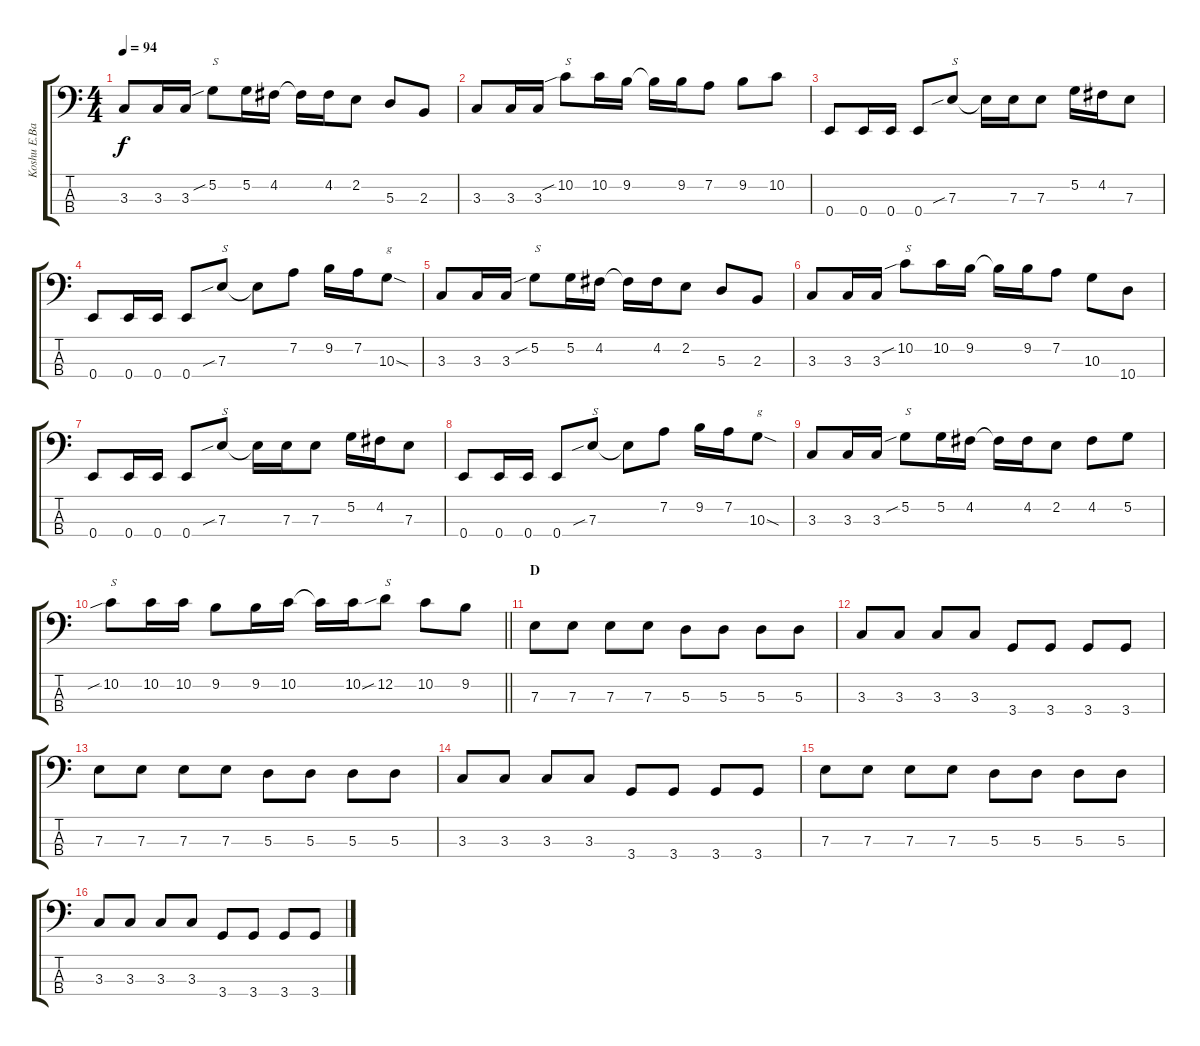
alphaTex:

\track ("Koshu E.Bass" "Koshu E.Ba") {instrument electricbassfinger}
\staff {score tabs}
\tuning (G2 D2 A1 E1) {hide}
\ts (4 4)
\tempo 94
\clef f4
\ks c
3.3.8{dy f} 3.3.16 3.3.16 5.2{sib}.8{txt "S"} 5.2.16 4.2.16 4.2{t}.16 4.2.16 2.2.8 5.3.8 2.3.8 |
3.3.8 3.3.16 3.3.16 10.2{sib}.8{txt "S"} 10.2.16 9.2.16 9.2{t}.16 9.2.16 7.2.8 9.2.8 10.2.8 |
0.4.8 0.4.16 0.4.16 0.4.8 7.3{sib}.8{txt "S"} 7.3{t}.16 7.3.16 7.3.8 5.2.16 4.2.16 7.3.8 |
0.4.8 0.4.16 0.4.16 0.4.8 7.3{sib}.8{txt "S"} 7.3{t}.8 7.2.8 9.2.16 7.2.16 10.3{sod}.8{txt "g"} |
3.3.8 3.3.16 3.3.16 5.2{sib}.8{txt "S"} 5.2.16 4.2.16 4.2{t}.16 4.2.16 2.2.8 5.3.8 2.3.8 |
3.3.8 3.3.16 3.3.16 10.2{sib}.8{txt "S"} 10.2.16 9.2.16 9.2{t}.16 9.2.16 7.2.8 10.3.8 10.4.8 |
0.4.8 0.4.16 0.4.16 0.4.8 7.3{sib}.8{txt "S"} 7.3{t}.16 7.3.16 7.3.8 5.2.16 4.2.16 7.3.8 |
0.4.8 0.4.16 0.4.16 0.4.8 7.3{sib}.8{txt "S"} 7.3{t}.8 7.2.8 9.2.16 7.2.16 10.3{sod}.8{txt "g"} |
3.3.8 3.3.16 3.3.16 5.2{sib}.8{txt "S"} 5.2.16 4.2.16 4.2{t}.16 4.2.16 2.2.8 4.2.8 5.2.8 |
\barLineRight lightlight
10.2{sib}.8{txt "S"} 10.2.16 10.2.16 9.2.8 9.2.16 10.2.16 10.2{t}.16 10.2.16 12.2{sib}.8{txt "S"} 10.2.8 9.2.8 |
\section ("" "D")
7.3.8 7.3.8 7.3.8 7.3.8 5.3.8 5.3.8 5.3.8 5.3.8 |
3.3.8 3.3.8 3.3.8 3.3.8 3.4.8 3.4.8 3.4.8 3.4.8 |
7.3.8 7.3.8 7.3.8 7.3.8 5.3.8 5.3.8 5.3.8 5.3.8 |
3.3.8 3.3.8 3.3.8 3.3.8 3.4.8 3.4.8 3.4.8 3.4.8 |
7.3.8 7.3.8 7.3.8 7.3.8 5.3.8 5.3.8 5.3.8 5.3.8 |
3.3.8 3.3.8 3.3.8 3.3.8 3.4.8 3.4.8 3.4.8 3.4.8
